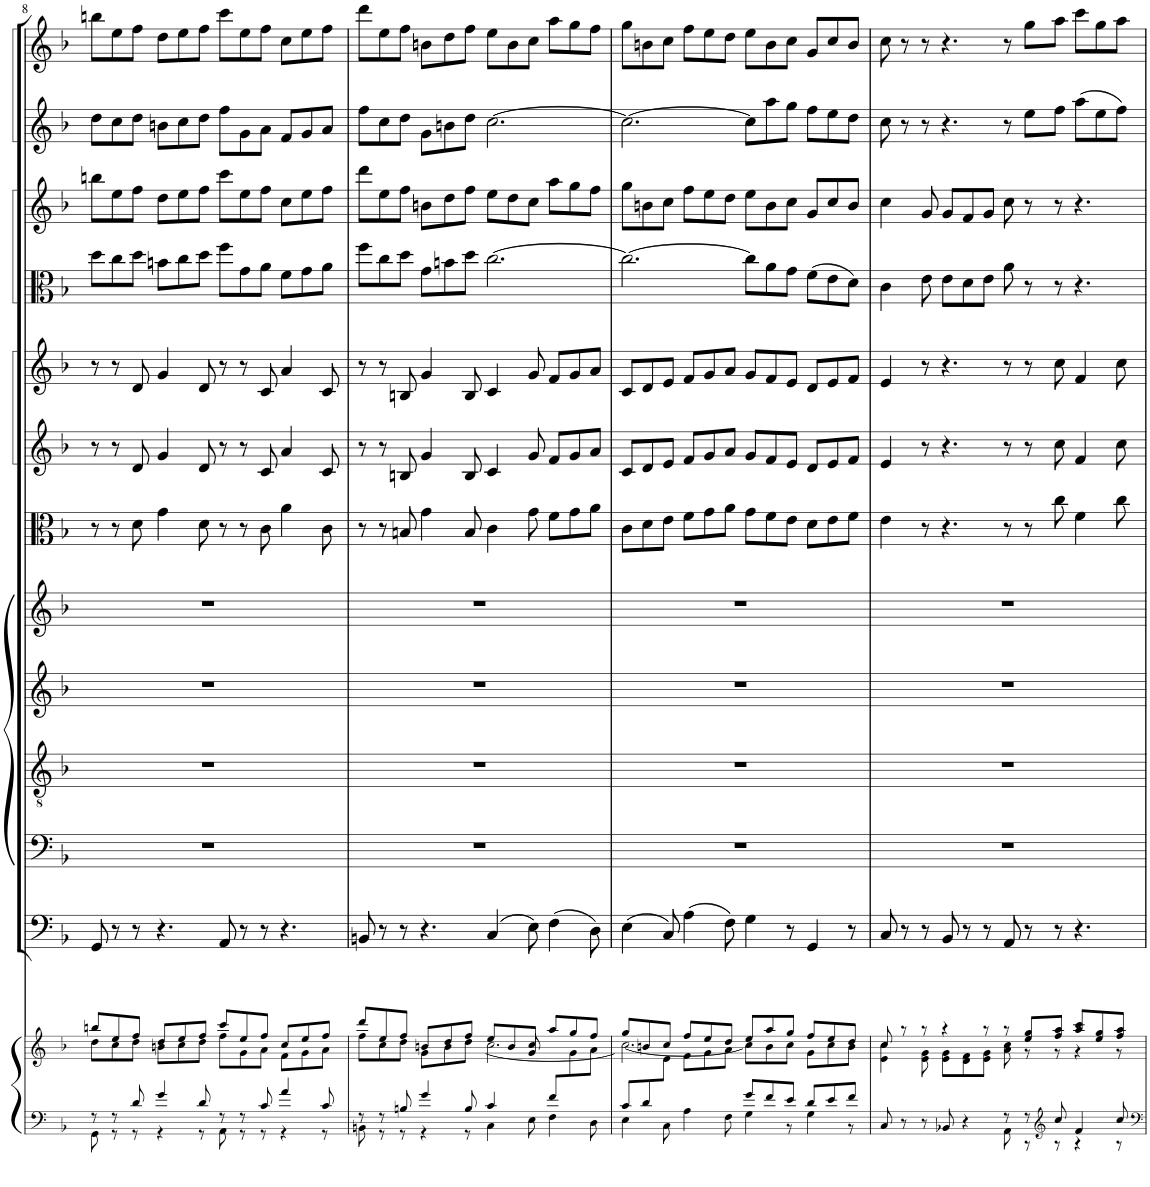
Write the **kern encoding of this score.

**kern	**kern	**kern	**kern	**kern	**kern	**kern	**kern	**kern	**kern	**kern	**kern	**kern	**kern
*part13	*part13	*part12	*part11	*part10	*part9	*part8	*part7	*part6	*part5	*part4	*part3	*part2	*part1
*staff14	*staff13	*staff12	*staff11	*staff10	*staff9	*staff8	*staff7	*staff6	*staff5	*staff4	*staff3	*staff2	*staff1
*I"Piano reduction	*	*I"Continuo	*I"Basso	*I"Tenore	*I"Alto	*I"Soprano	*I"Viola	*I"Violino II	*I"Violino I	*I"Oboe II (Oboe da caccia)	*I"Oboe I	*I"Flauto II	*I"Flauto I
*I'Pno	*	*	*	*	*	*	*I'Vla	*I'Vln	*I'Vln	*	*I'Ob	*I'Fl	*I'Fl
!!LO:PB:g=z
*clefF4	*clefG2	*clefF4	*clefF4	*clefGv2	*clefG2	*clefG2	*clefC3	*clefG2	*clefG2	*clefC3	*clefG2	*clefG2	*clefG2
*	*	*	*	*	*	*	*	*	*	*Trd12c21	*	*	*
*k[b-]	*k[b-]	*k[b-]	*k[b-]	*k[b-]	*k[b-]	*k[b-]	*k[b-]	*k[b-]	*k[b-]	*k[b-]	*k[b-]	*k[b-]	*k[b-]
*M12/8	*M12/8	*M12/8	*M12/8	*M12/8	*M12/8	*M12/8	*M12/8	*M12/8	*M12/8	*M12/8	*M12/8	*M12/8	*M12/8
=8	=8	=8	=8	=8	=8	=8	=8	=8	=8	=8	=8	=8	=8
*^	*^	*	*	*	*	*	*	*	*	*	*	*	*
8r	8GG\	8bbn/L	8dd\L	8GG/	1.r	1.r	1.r	1.r	8r	8r	8r	8dd\L	8bbn\L	8dd\L	8bbn\L
8r	8r	8ee/	8cc\	8r	.	.	.	.	8r	8r	8r	8cc\	8ee\	8cc\	8ee\
8d/	8r	8ff/J	8dd\J	8r	.	.	.	.	8d\	8d/	8d/	8dd\J	8ff\J	8dd\J	8ff\J
4g/	4r	8dd/L	8bn\L	4.r	.	.	.	.	4g\	4g/	4g/	8bn\L	8dd\L	8bn\L	8dd\L
.	.	8ee/	8cc\	.	.	.	.	.	.	.	.	8cc\	8ee\	8cc\	8ee\
8d/	8r	8ff/J	8dd\J	.	.	.	.	.	8d\	8d/	8d/	8dd\J	8ff\J	8dd\J	8ff\J
8r	8AA\	8ccc/L	8ff\L	8AA/	.	.	.	.	8r	8r	8r	8ff\L	8ccc\L	8ff\L	8ccc\L
8r	8r	8ee/	8g\	8r	.	.	.	.	8r	8r	8r	8g\	8ee\	8g\	8ee\
8c/	8r	8ff/J	8a\J	8r	.	.	.	.	8c\	8c/	8c/	8a\J	8ff\J	8a\J	8ff\J
4a/	4r	8cc/L	8f\L	4.r	.	.	.	.	4a\	4a/	4a/	8f\L	8cc\L	8f/L	8cc\L
.	.	8ee/	8g\	.	.	.	.	.	.	.	.	8g\	8ee\	8g/	8ee\
8c/	8r	8ff/J	8a\J	.	.	.	.	.	8c\	8c/	8c/	8a\J	8ff\J	8a/J	8ff\J
=9	=9	=9	=9	=9	=9	=9	=9	=9	=9	=9	=9	=9	=9	=9	=9
*	*	*	*^	*	*	*	*	*	*	*	*	*	*	*	*
8r	8BBn\	8ddd/L	8ff\L	1ryy	8BBn/	1.r	1.r	1.r	1.r	8r	8r	8r	8ff\L	8ddd\L	8ff\L	8ddd\L
8r	8r	8ee/	8cc\	.	8r	.	.	.	.	8r	8r	8r	8cc\	8ee\	8cc\	8ee\
8Bn/	8r	8ff/J	8dd\J	.	8r	.	.	.	.	8Bn/	8Bn/	8Bn/	8dd\J	8ff\J	8dd\J	8ff\J
4g/	4r	8bn/L	8g\L	.	4.r	.	.	.	.	4g\	4g/	4g/	8g\L	8bn\L	8g\L	8bn\L
.	.	8dd/	8b\	.	.	.	.	.	.	.	.	.	8bn\	8dd\	8bn\	8dd\
8B/	8r	8ff/J	8dd\J	.	.	.	.	.	.	8B/	8B/	8B/	8dd\J	8ff\J	8dd\J	8ff\J
4c/	4C\	8ee/L	[2.cc\	.	(4C/	.	.	.	.	4c\	4c/	4c/	[2.cc\	8ee\L	[2.cc\	8ee\L
.	.	8b/	.	.	.	.	.	.	.	.	.	.	.	8dd\	.	8b\
8ryy	8E\	8cc/J	.	8g/	8E\)	.	.	.	.	8g\	8g/	8g/	.	8cc\J	.	8cc\J
8f/L	4F\	8aa/L	.	8ryy	(4F\	.	.	.	.	8f\L	8f/L	8f/L	.	8aa\L	.	8aa\L
4ryy	.	8gg/	.	8g\	.	.	.	.	.	8g\	8g/	8g/	.	8gg\	.	8gg\
.	8D\	8ff/J	.	8a\J	8D\)	.	.	.	.	8a\J	8a/J	8a/J	.	8ff\J	.	8ff\J
=10	=10	=10	=10	=10	=10	=10	=10	=10	=10	=10	=10	=10	=10	=10	=10	=10
8c/L	4E\	8gg/L	2.cc\_	4ryy	(4E\	1.r	1.r	1.r	1.r	8c\L	8c/L	8c/L	2.cc\_	8gg\L	2.cc\_	8gg\L
8d/	.	8bn/	.	.	.	.	.	.	.	8d\	8d/	8d/	.	8bn\	.	8bn\
2ryy	8C\	8cc/J	.	8e\J	8C/)	.	.	.	.	8e\J	8e/J	8e/J	.	8cc\J	.	8cc\J
.	4A\	8ff/L	.	8f\L	(4A\	.	.	.	.	8f\L	8f/L	8f/L	.	8ff\L	.	8ff\L
.	.	8ee/	.	8g\	.	.	.	.	.	8g\	8g/	8g/	.	8ee\	.	8ee\
.	8F\	8dd/J	.	8a\J	8F\)	.	.	.	.	8a\J	8a/J	8a/J	.	8dd\J	.	8dd\J
8g/L	4G\	8ee/L	8cc\L]	2.ryy	4G\	.	.	.	.	8g\L	8g/L	8g/L	8cc\L]	8ee\L	8cc\L]	8ee\L
8f/	.	8aa/	8b\	.	.	.	.	.	.	8f\	8f/	8f/	8a\	8b\	8aa\	8b\
8e/J	8r	8gg/J	8cc\J	.	8r	.	.	.	.	8e\J	8e/J	8e/J	8g\J	8cc\J	8gg\J	8cc\J
8d/L	4G\	8ff/L	8g\L	.	4GG/	.	.	.	.	8d\L	8d/L	8d/L	(8f\L	8g/L	8ff\L	8g/L
8e/	.	8ee/	8cc\	.	.	.	.	.	.	8e\	8e/	8e/	8e\	8cc/	8ee\	8cc/
8f/J	8r	8dd/J	8b\J	.	8r	.	.	.	.	8f\J	8f/J	8f/J	8d\J)	8b/J	8dd\J	8b/J
*	*	*	*v	*v	*	*	*	*	*	*	*	*	*	*	*	*
=11	=11	=11	=11	=11	=11	=11	=11	=11	=11	=11	=11	=11	=11	=11	=11
8C/	8ryy	8cc/	4e\ 4cc\	8C/	1.r	1.r	1.r	1.r	4e\	4e/	4e/	4c\	4cc\	8cc\	8cc\
8r	8ryy	8r	.	8r	.	.	.	.	.	.	.	.	.	8r	8r
8r	8ryy	8r	8e\ 8g\	8r	.	.	.	.	8r	8r	8r	8e\	8g/	8r	8r
8BB-X/	8ryy	4r	8e\ 8g\L	8BB-/	.	.	.	.	4.r	4.r	4.r	8e\L	8g/L	4.r	4.r
4r	8ryy	.	8d\ 8f\	8r	.	.	.	.	.	.	.	8d\	8f/	.	.
.	8ryy	8r	8e\ 8g\J	8r	.	.	.	.	.	.	.	8e\J	8g/J	.	.
8r	8AA\	8r	8a\ 8cc\	8AA/	.	.	.	.	8r	8r	8r	8a\	8cc\	8r	8r
8r	8r	8ee/ 8gg/L	8r	8r	.	.	.	.	8r	8r	8r	8r	8r	8ee\L	8gg\L
*clefG2	*	*	*	*	*	*	*	*	*	*	*	*	*	*	*
8cc/	8r	8ff/ 8aa/J	8r	8r	.	.	.	.	8cc\	8cc\	8cc\	8r	8r	8ff\J	8aa\J
4f/	4r	8aa/ 8ccc/L	4r	4.r	.	.	.	.	4f\	4f/	4f/	4.r	4.r	(8aa\L	8ccc\L
.	.	8ee/ 8gg/	.	.	.	.	.	.	.	.	.	.	.	8ee\	8gg\
8cc/	8r	8ff/ 8aa/J	8r	.	.	.	.	.	8cc\	8cc\	8cc\	.	.	8ff\J)	8aa\J
*v	*v	*	*	*	*	*	*	*	*	*	*	*	*	*	*
*	*v	*v	*	*	*	*	*	*	*	*	*	*	*	*
=	=	=	=	=	=	=	=	=	=	=	=	=	=
*-	*-	*-	*-	*-	*-	*-	*-	*-	*-	*-	*-	*-	*-
